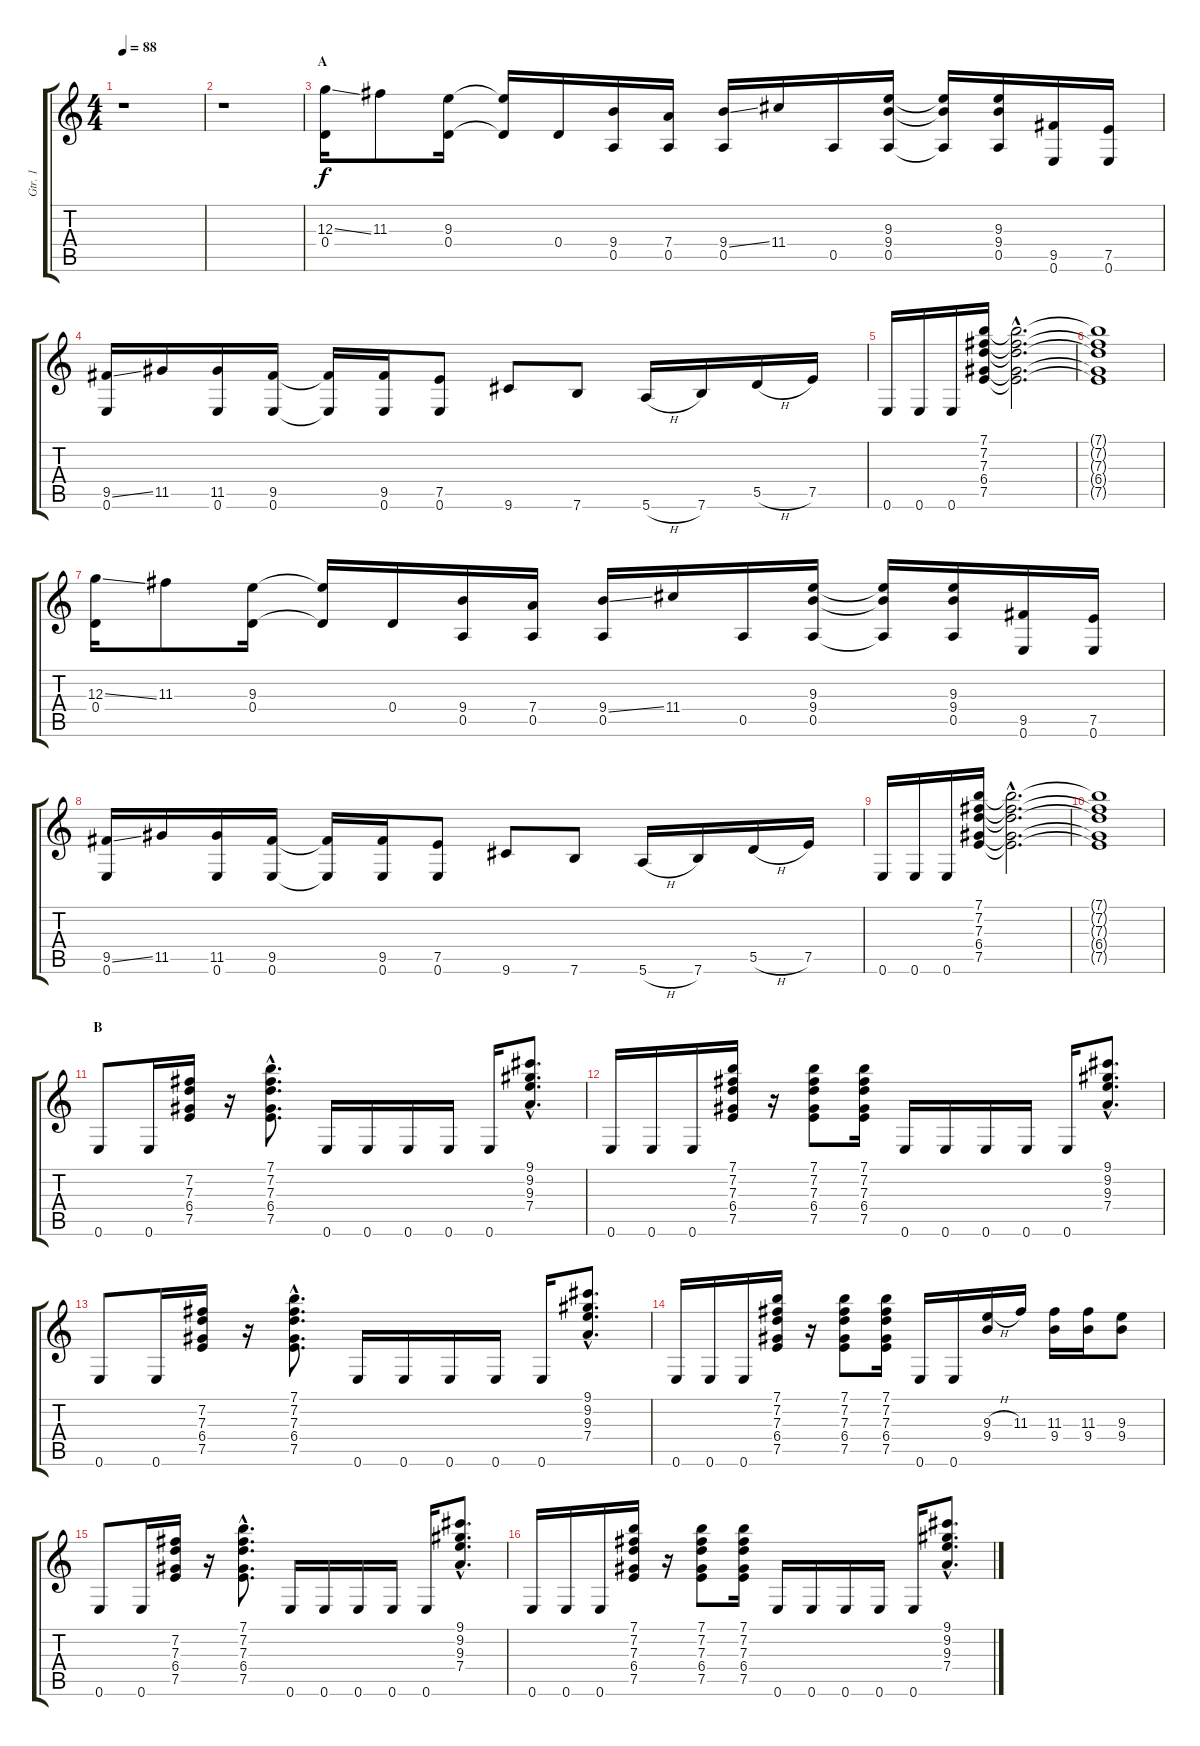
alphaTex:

\track ("Gtr. 1" "Gtr. 1") {instrument electricguitarclean}
\staff {score tabs}
\tuning (E4 B3 G3 D3 A2 E2) {hide}
\ts (4 4)
\tempo 88
\clef g2
\ks c
r.1{dy f instrument electricguitarclean} |
r.1 |
\section ("" "A")
(12.3{ss} 0.4).16 11.3.8 (9.3 0.4).16 (9.3{t} 0.4{t}).16 0.4.16 (9.4 0.5).16 (7.4 0.5).16 (9.4{ss} 0.5).16 11.4.16 0.5.16 (9.3 9.4 0.5).16 (9.3{t} 9.4{t} 0.5{t}).16 (9.3 9.4 0.5).16 (9.5 0.6).16 (7.5 0.6).16 |
(9.5{ss} 0.6).16 11.5.16 (11.5 0.6).16 (9.5 0.6).16 (9.5{t} 0.6{t}).16 (9.5 0.6).16 (7.5 0.6).8 9.6.8 7.6.8 5.6{h}.16 7.6.16 5.5{h}.16 7.5.16 |
0.6.16 0.6.16 0.6.16 (7.1 7.2 7.3 6.4 7.5).16 (7.1{hac t} 7.2{hac t} 7.3{hac t} 6.4{hac t} 7.5{hac t}).2{d} |
(7.1{t} 7.2{t} 7.3{t} 6.4{t} 7.5{t}).1 |
(12.3{ss} 0.4).16 11.3.8 (9.3 0.4).16 (9.3{t} 0.4{t}).16 0.4.16 (9.4 0.5).16 (7.4 0.5).16 (9.4{ss} 0.5).16 11.4.16 0.5.16 (9.3 9.4 0.5).16 (9.3{t} 9.4{t} 0.5{t}).16 (9.3 9.4 0.5).16 (9.5 0.6).16 (7.5 0.6).16 |
(9.5{ss} 0.6).16 11.5.16 (11.5 0.6).16 (9.5 0.6).16 (9.5{t} 0.6{t}).16 (9.5 0.6).16 (7.5 0.6).8 9.6.8 7.6.8 5.6{h}.16 7.6.16 5.5{h}.16 7.5.16 |
0.6.16 0.6.16 0.6.16 (7.1 7.2 7.3 6.4 7.5).16 (7.1{hac t} 7.2{hac t} 7.3{hac t} 6.4{hac t} 7.5{hac t}).2{d} |
(7.1{t} 7.2{t} 7.3{t} 6.4{t} 7.5{t}).1 |
\section ("" "B")
0.6.8 0.6.16 (7.2 7.3 6.4 7.5).16 r.16 (7.1{hac} 7.2{hac} 7.3{hac} 6.4{hac} 7.5{hac}).8{d} 0.6.16 0.6.16 0.6.16 0.6.16 0.6.16 (9.1{hac} 9.2{hac} 9.3{hac} 7.4{hac}).8{d} |
0.6.16 0.6.16 0.6.16 (7.1 7.2 7.3 6.4 7.5).16 r.16 (7.1 7.2 7.3 6.4 7.5).8 (7.1 7.2 7.3 6.4 7.5).16 0.6.16 0.6.16 0.6.16 0.6.16 0.6.16 (9.1{hac} 9.2{hac} 9.3{hac} 7.4{hac}).8{d} |
0.6.8 0.6.16 (7.2 7.3 6.4 7.5).16 r.16 (7.1{hac} 7.2{hac} 7.3{hac} 6.4{hac} 7.5{hac}).8{d} 0.6.16 0.6.16 0.6.16 0.6.16 0.6.16 (9.1{hac} 9.2{hac} 9.3{hac} 7.4{hac}).8{d} |
0.6.16 0.6.16 0.6.16 (7.1 7.2 7.3 6.4 7.5).16 r.16 (7.1 7.2 7.3 6.4 7.5).8 (7.1 7.2 7.3 6.4 7.5).16 0.6.16 0.6.16 (9.3{h} 9.4).16 11.3.16 (11.3 9.4).16 (11.3 9.4).16 (9.3 9.4).8 |
0.6.8 0.6.16 (7.2 7.3 6.4 7.5).16 r.16 (7.1{hac} 7.2{hac} 7.3{hac} 6.4{hac} 7.5{hac}).8{d} 0.6.16 0.6.16 0.6.16 0.6.16 0.6.16 (9.1{hac} 9.2{hac} 9.3{hac} 7.4{hac}).8{d} |
0.6.16 0.6.16 0.6.16 (7.1 7.2 7.3 6.4 7.5).16 r.16 (7.1 7.2 7.3 6.4 7.5).8 (7.1 7.2 7.3 6.4 7.5).16 0.6.16 0.6.16 0.6.16 0.6.16 0.6.16 (9.1{hac} 9.2{hac} 9.3{hac} 7.4{hac}).8{d}
